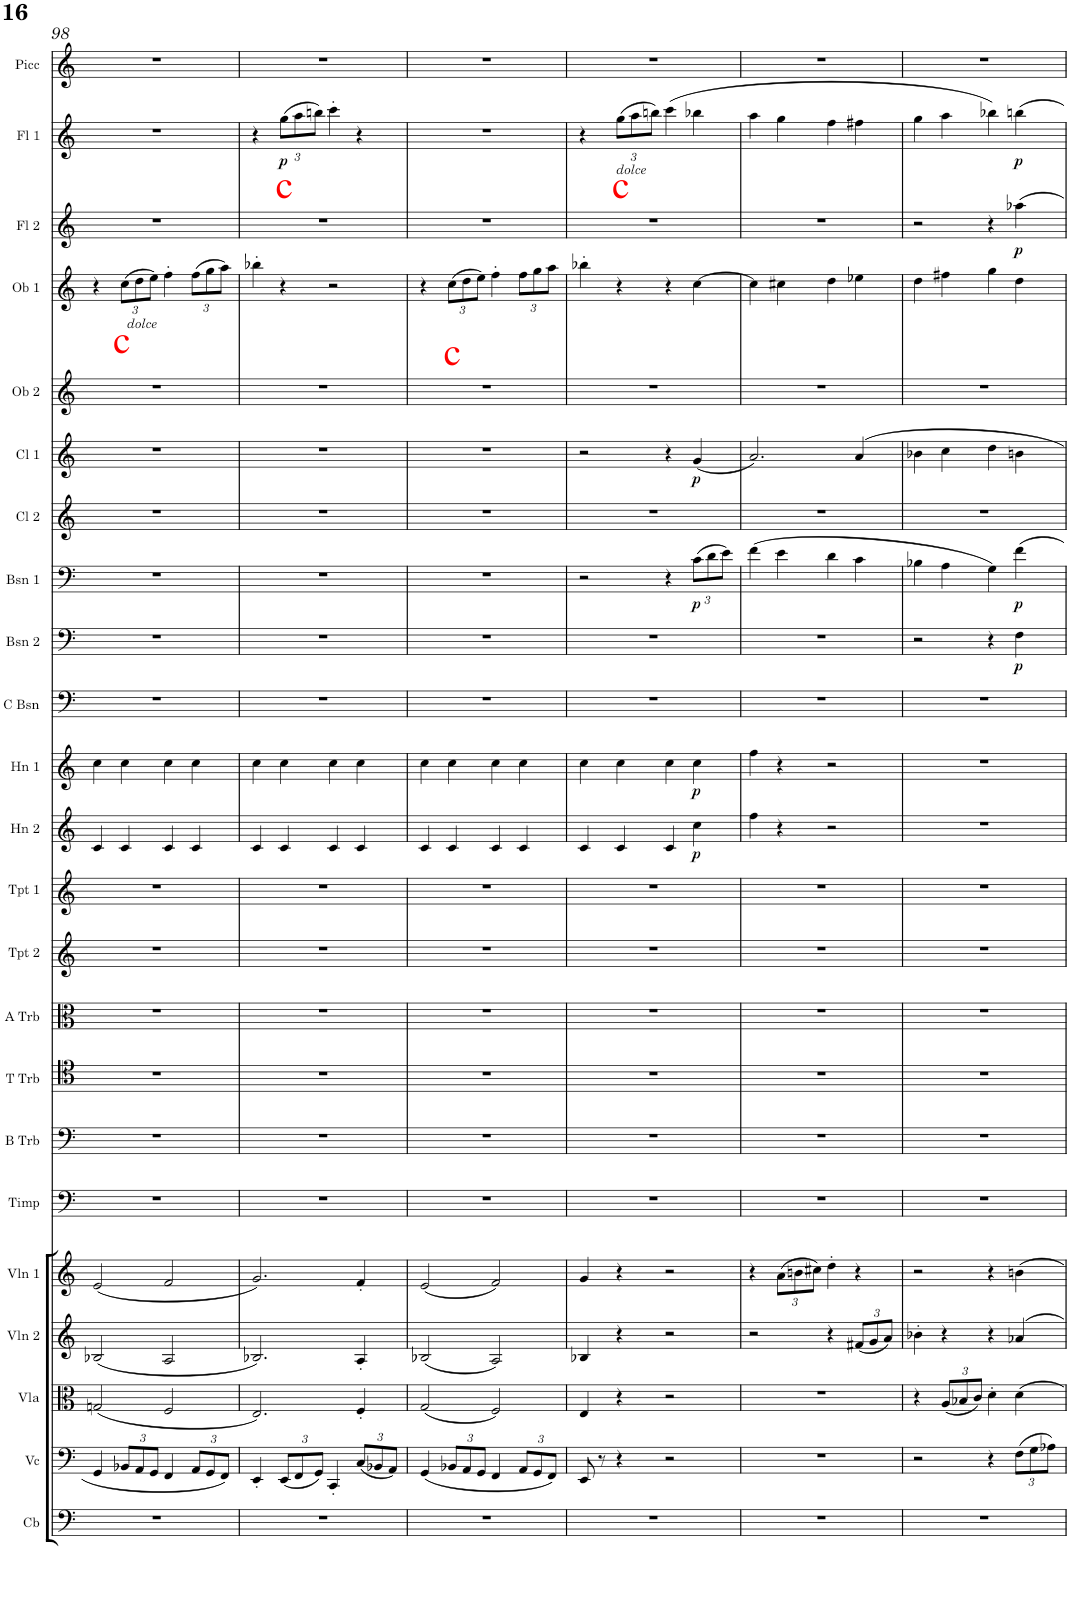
**kern	**kern	**kern	**kern	**kern	**kern	**kern	**kern	**kern	**kern	**kern	**kern	**dynam	**kern	**dynam	**kern	**kern	**dynam	**kern	**dynam	**kern	**kern	**dynam	**kern	**kern	**text	**kern	**dynam	**kern	**text	**dynam	**kern
*part23	*part22	*part21	*part20	*part19	*part18	*part17	*part16	*part15	*part14	*part13	*part12	*part12	*part11	*part11	*part10	*part9	*part9	*part8	*part8	*part7	*part6	*part6	*part5	*part4	*part4	*part3	*part3	*part2	*part2	*part2	*part1
*staff23	*staff22	*staff21	*staff20	*staff19	*staff18	*staff17	*staff16	*staff15	*staff14	*staff13	*staff12	*staff12	*staff11	*staff11	*staff10	*staff9	*staff9	*staff8	*staff8	*staff7	*staff6	*staff6	*staff5	*staff4	*staff4	*staff3	*staff3	*staff2	*staff2	*staff2	*staff1
*I"Contrabass	*I"Violoncello	*I"Viola	*I"Violin 2	*I"Violin 1	*I"C, G Timpani	*I"Bass Trombone	*I"Tenor Trombone	*I"Alto Trombone	*I"C Trumpet 2	*I"C Trumpet 1	*I"C Horn 2	*	*I"C Horn 1	*	*I"Contrabassoon	*I"Bassoon 2	*	*I"Bassoon 1	*	*I"C Clarinet 2	*I"C Clarinet 1	*	*I"Oboe 2	*I"Oboe 1	*	*I"Flute 2	*	*I"Flute 1	*	*	*I"Piccolo
*I'Cb	*I'Vc	*I'Vla	*I'Vln 2	*I'Vln 1	*I'Timp	*I'B Trb	*I'T Trb	*I'A Trb	*I'Tpt 2	*I'Tpt 1	*I'Hn 2	*	*I'Hn 1	*	*I'C Bsn	*I'Bsn 2	*	*I'Bsn 1	*	*I'Cl 2	*I'Cl 1	*	*I'Ob 2	*I'Ob 1	*	*I'Fl 2	*	*I'Fl 1	*	*	*I'Picc
!!LO:PB:g=z
*clefF4	*clefF4	*clefC3	*clefG2	*clefG2	*clefF4	*clefF4	*clefC4	*clefC3	*clefG2	*clefG2	*clefG2	*	*clefG2	*	*clefF4	*clefF4	*	*clefF4	*	*clefG2	*clefG2	*	*clefG2	*clefG2	*	*clefG2	*	*clefG2	*	*	*clefG2
*Trd7c12	*	*	*	*	*	*	*	*	*	*	*Trd7c12	*	*Trd7c12	*	*Trd7c12	*	*	*	*	*Trd1c2	*Trd1c2	*	*	*	*	*	*	*	*	*	*Trd-7c-12
*k[]	*k[]	*k[]	*k[]	*k[]	*k[]	*k[]	*k[]	*k[]	*k[]	*k[]	*k[]	*	*k[]	*	*k[]	*k[]	*	*k[]	*	*k[]	*k[]	*	*k[]	*k[]	*	*k[]	*	*k[]	*	*	*k[]
*M4/4	*M4/4	*M4/4	*M4/4	*M4/4	*M4/4	*M4/4	*M4/4	*M4/4	*M4/4	*M4/4	*M4/4	*	*M4/4	*	*M4/4	*M4/4	*	*M4/4	*	*M4/4	*M4/4	*	*M4/4	*M4/4	*	*M4/4	*	*M4/4	*	*	*M4/4
*met(c)	*met(c)	*met(c)	*met(c)	*met(c)	*met(c)	*met(c)	*met(c)	*met(c)	*met(c)	*met(c)	*met(c)	*	*met(c)	*	*met(c)	*met(c)	*	*met(c)	*	*met(c)	*met(c)	*	*met(c)	*met(c)	*	*met(c)	*	*met(c)	*	*	*met(c)
=98	=98	=98	=98	=98	=98	=98	=98	=98	=98	=98	=98	=98	=98	=98	=98	=98	=98	=98	=98	=98	=98	=98	=98	=98	=98	=98	=98	=98	=98	=98	=98
1r	4GG/	(2Gn/	(2B-X/	(2e/	1r	1r	1r	1r	1r	1r	4c/	.	4cc\	.	1r	1r	.	1r	.	1r	1r	.	1r	4r	.	1r	.	1r	.	.	1r
*	*Xbrackettup	*	*	*	*	*	*	*	*	*	*	*	*	*	*	*	*	*	*	*	*	*	*	*Xbrackettup	*	*	*	*	*	*	*
!	!	!	!	!	!	!	!	!	!	!	!	!	!	!	!	!	!	!	!	!	!	!	!	!LO:TX:b:i:t=dolce	!	!	!	!	!	!	!
!	!	!	!	!	!	!	!	!	!	!	!	!	!	!	!	!	!	!	!	!	!	!	!	!	!LO:LY:b:color=#FF0000	!	!	!	!	!	!
.	12BB-X/L	.	.	.	.	.	.	.	.	.	4c/	.	4cc\	.	.	.	.	.	.	.	.	.	.	(12cc\L	c	.	.	.	.	.	.
.	12AA/	.	.	.	.	.	.	.	.	.	.	.	.	.	.	.	.	.	.	.	.	.	.	12dd\	.	.	.	.	.	.	.
.	12GG/J	.	.	.	.	.	.	.	.	.	.	.	.	.	.	.	.	.	.	.	.	.	.	12ee\J)	.	.	.	.	.	.	.
.	4FF/	2F/	2A/	2f/	.	.	.	.	.	.	4c/	.	4cc\	.	.	.	.	.	.	.	.	.	.	4ff'\	.	.	.	.	.	.	.
.	12AA/L	.	.	.	.	.	.	.	.	.	4c/	.	4cc\	.	.	.	.	.	.	.	.	.	.	(12ff\L	.	.	.	.	.	.	.
.	12GG/	.	.	.	.	.	.	.	.	.	.	.	.	.	.	.	.	.	.	.	.	.	.	12gg\	.	.	.	.	.	.	.
.	12FF/J	.	.	.	.	.	.	.	.	.	.	.	.	.	.	.	.	.	.	.	.	.	.	12aa\J)	.	.	.	.	.	.	.
=99	=99	=99	=99	=99	=99	=99	=99	=99	=99	=99	=99	=99	=99	=99	=99	=99	=99	=99	=99	=99	=99	=99	=99	=99	=99	=99	=99	=99	=99	=99	=99
1r	4EE'/	2.E/)	2.B-X/)	2.g/)	1r	1r	1r	1r	1r	1r	4c/	.	4cc\	.	1r	1r	.	1r	.	1r	1r	.	1r	4bb-X'\	.	1r	.	4r	.	.	1r
*	*	*	*	*	*	*	*	*	*	*	*	*	*	*	*	*	*	*	*	*	*	*	*	*	*	*	*	*Xbrackettup	*	*	*
!	!	!	!	!	!	!	!	!	!	!	!	!	!	!	!	!	!	!	!	!	!	!	!	!	!	!	!	!	!LO:LY:b:color=#FF0000	!LO:DY:b	!
.	(12EE/L	.	.	.	.	.	.	.	.	.	4c/	.	4cc\	.	.	.	.	.	.	.	.	.	.	4r	.	.	.	(12gg\L	c	p	.
.	12FF/	.	.	.	.	.	.	.	.	.	.	.	.	.	.	.	.	.	.	.	.	.	.	.	.	.	.	12aa\	.	.	.
.	12GG/J)	.	.	.	.	.	.	.	.	.	.	.	.	.	.	.	.	.	.	.	.	.	.	.	.	.	.	12bbn\J)	.	.	.
.	4CC'/	.	.	.	.	.	.	.	.	.	4c/	.	4cc\	.	.	.	.	.	.	.	.	.	.	2r	.	.	.	4ccc'\	.	.	.
.	(12C/L	4F'/	4A'/	4f'/	.	.	.	.	.	.	4c/	.	4cc\	.	.	.	.	.	.	.	.	.	.	.	.	.	.	4r	.	.	.
.	12BB-X/	.	.	.	.	.	.	.	.	.	.	.	.	.	.	.	.	.	.	.	.	.	.	.	.	.	.	.	.	.	.
.	12AA/J)	.	.	.	.	.	.	.	.	.	.	.	.	.	.	.	.	.	.	.	.	.	.	.	.	.	.	.	.	.	.
=100	=100	=100	=100	=100	=100	=100	=100	=100	=100	=100	=100	=100	=100	=100	=100	=100	=100	=100	=100	=100	=100	=100	=100	=100	=100	=100	=100	=100	=100	=100	=100
1r	(4GG/	(2G/	(2B-X/	(2e/	1r	1r	1r	1r	1r	1r	4c/	.	4cc\	.	1r	1r	.	1r	.	1r	1r	.	1r	4r	.	1r	.	1r	.	.	1r
!	!	!	!	!	!	!	!	!	!	!	!	!	!	!	!	!	!	!	!	!	!	!	!	!	!LO:LY:b:color=#FF0000	!	!	!	!	!	!
.	12BB-X/L	.	.	.	.	.	.	.	.	.	4c/	.	4cc\	.	.	.	.	.	.	.	.	.	.	(12cc\L	c	.	.	.	.	.	.
.	12AA/	.	.	.	.	.	.	.	.	.	.	.	.	.	.	.	.	.	.	.	.	.	.	12dd\	.	.	.	.	.	.	.
.	12GG/J	.	.	.	.	.	.	.	.	.	.	.	.	.	.	.	.	.	.	.	.	.	.	12ee\J)	.	.	.	.	.	.	.
.	4FF/	2F/)	2A/)	2f/)	.	.	.	.	.	.	4c/	.	4cc\	.	.	.	.	.	.	.	.	.	.	4ff'\	.	.	.	.	.	.	.
.	12AA/L	.	.	.	.	.	.	.	.	.	4c/	.	4cc\	.	.	.	.	.	.	.	.	.	.	12ff\L	.	.	.	.	.	.	.
.	12GG/	.	.	.	.	.	.	.	.	.	.	.	.	.	.	.	.	.	.	.	.	.	.	12gg\	.	.	.	.	.	.	.
.	12FF/J)	.	.	.	.	.	.	.	.	.	.	.	.	.	.	.	.	.	.	.	.	.	.	12aa\J	.	.	.	.	.	.	.
=101	=101	=101	=101	=101	=101	=101	=101	=101	=101	=101	=101	=101	=101	=101	=101	=101	=101	=101	=101	=101	=101	=101	=101	=101	=101	=101	=101	=101	=101	=101	=101
1r	8EE/	4E/	4B-X/	4g/	1r	1r	1r	1r	1r	1r	4c/	.	4cc\	.	1r	1r	.	2r	.	1r	2r	.	1r	4bb-X'\	.	1r	.	4r	.	.	1r
.	8r	.	.	.	.	.	.	.	.	.	.	.	.	.	.	.	.	.	.	.	.	.	.	.	.	.	.	.	.	.	.
!	!	!	!	!	!	!	!	!	!	!	!	!	!	!	!	!	!	!	!	!	!	!	!	!	!	!	!	!LO:TX:b:i:t=dolce	!	!	!
!	!	!	!	!	!	!	!	!	!	!	!	!	!	!	!	!	!	!	!	!	!	!	!	!	!	!	!	!	!LO:LY:b:color=#FF0000	!	!
.	4r	4r	4r	4r	.	.	.	.	.	.	4c/	.	4cc\	.	.	.	.	.	.	.	.	.	.	4r	.	.	.	(12gg\L	c	.	.
.	.	.	.	.	.	.	.	.	.	.	.	.	.	.	.	.	.	.	.	.	.	.	.	.	.	.	.	12aa\	.	.	.
.	.	.	.	.	.	.	.	.	.	.	.	.	.	.	.	.	.	.	.	.	.	.	.	.	.	.	.	12bbn\J)	.	.	.
.	2r	2r	2r	2r	.	.	.	.	.	.	4c/	.	4cc\	.	.	.	.	4r	.	.	4r	.	.	4r	.	.	.	(4ccc\	.	.	.
*	*	*	*	*	*	*	*	*	*	*	*	*	*	*	*	*	*	*Xbrackettup	*	*	*	*	*	*	*	*	*	*	*	*	*
!	!	!	!	!	!	!	!	!	!	!	!	!LO:DY:b	!	!LO:DY:b	!	!	!	!	!LO:DY:b	!	!	!LO:DY:b	!	!	!	!	!	!	!	!	!
.	.	.	.	.	.	.	.	.	.	.	4cc\	p	4cc\	p	.	.	.	(12c\L	p	.	(4g/	p	.	[4cc\	.	.	.	4bb-X\	.	.	.
.	.	.	.	.	.	.	.	.	.	.	.	.	.	.	.	.	.	12d\	.	.	.	.	.	.	.	.	.	.	.	.	.
.	.	.	.	.	.	.	.	.	.	.	.	.	.	.	.	.	.	12e\J)	.	.	.	.	.	.	.	.	.	.	.	.	.
=102	=102	=102	=102	=102	=102	=102	=102	=102	=102	=102	=102	=102	=102	=102	=102	=102	=102	=102	=102	=102	=102	=102	=102	=102	=102	=102	=102	=102	=102	=102	=102
1r	1r	1r	2r	4r	1r	1r	1r	1r	1r	1r	4ff\	.	4ff\	.	1r	1r	.	(4f\	.	1r	2.a/)	.	1r	4cc\]	.	1r	.	4aa\	.	.	1r
*	*	*	*	*Xbrackettup	*	*	*	*	*	*	*	*	*	*	*	*	*	*	*	*	*	*	*	*	*	*	*	*	*	*	*
.	.	.	.	(12a\L	.	.	.	.	.	.	4r	.	4r	.	.	.	.	4e\	.	.	.	.	.	4cc#X\	.	.	.	4gg\	.	.	.
.	.	.	.	12bn\	.	.	.	.	.	.	.	.	.	.	.	.	.	.	.	.	.	.	.	.	.	.	.	.	.	.	.
.	.	.	.	12cc#X\J)	.	.	.	.	.	.	.	.	.	.	.	.	.	.	.	.	.	.	.	.	.	.	.	.	.	.	.
.	.	.	4r	4dd'\	.	.	.	.	.	.	2r	.	2r	.	.	.	.	4d\	.	.	.	.	.	4dd\	.	.	.	4ff\	.	.	.
*	*	*	*Xbrackettup	*	*	*	*	*	*	*	*	*	*	*	*	*	*	*	*	*	*	*	*	*	*	*	*	*	*	*	*
.	.	.	(12f#X/L	4r	.	.	.	.	.	.	.	.	.	.	.	.	.	4c\	.	.	4a/	.	.	4ee-X\	.	.	.	4ff#X\	.	.	.
.	.	.	12g/	.	.	.	.	.	.	.	.	.	.	.	.	.	.	.	.	.	.	.	.	.	.	.	.	.	.	.	.
.	.	.	12a/J)	.	.	.	.	.	.	.	.	.	.	.	.	.	.	.	.	.	.	.	.	.	.	.	.	.	.	.	.
=103	=103	=103	=103	=103	=103	=103	=103	=103	=103	=103	=103	=103	=103	=103	=103	=103	=103	=103	=103	=103	=103	=103	=103	=103	=103	=103	=103	=103	=103	=103	=103
1r	2r	4r	4b-X'\	2r	1r	1r	1r	1r	1r	1r	1r	.	1r	.	1r	2r	.	4B-X\	.	1r	4b-X\	.	1r	4dd\	.	2r	.	4gg\	.	.	1r
*	*	*Xbrackettup	*	*	*	*	*	*	*	*	*	*	*	*	*	*	*	*	*	*	*	*	*	*	*	*	*	*	*	*	*
.	.	(12A/L	4r	.	.	.	.	.	.	.	.	.	.	.	.	.	.	4A\	.	.	4cc\	.	.	4ff#X\	.	.	.	4aa\	.	.	.
.	.	12B-X/	.	.	.	.	.	.	.	.	.	.	.	.	.	.	.	.	.	.	.	.	.	.	.	.	.	.	.	.	.
.	.	12c/J)	.	.	.	.	.	.	.	.	.	.	.	.	.	.	.	.	.	.	.	.	.	.	.	.	.	.	.	.	.
.	4r	4d'\	4r	4r	.	.	.	.	.	.	.	.	.	.	.	4r	.	4G\)	.	.	4dd\	.	.	4gg\	.	4r	.	4bb-X\)	.	.	.
!	!	!	!	!	!	!	!	!	!	!	!	!	!	!	!	!	!LO:DY:b	!	!LO:DY:b	!	!	!	!	!	!	!	!LO:DY:b	!	!	!LO:DY:b	!
.	(12F\L	4d\	4a-X/	4bn\	.	.	.	.	.	.	.	.	.	.	.	4F\	p	4f\	p	.	4bn\	.	.	4dd\	.	4aa-X\	p	4bbn\	.	p	.
.	12G\	.	.	.	.	.	.	.	.	.	.	.	.	.	.	.	.	.	.	.	.	.	.	.	.	.	.	.	.	.	.
.	12A-X\J)	.	.	.	.	.	.	.	.	.	.	.	.	.	.	.	.	.	.	.	.	.	.	.	.	.	.	.	.	.	.
=	=	=	=	=	=	=	=	=	=	=	=	=	=	=	=	=	=	=	=	=	=	=	=	=	=	=	=	=	=	=	=
*-	*-	*-	*-	*-	*-	*-	*-	*-	*-	*-	*-	*-	*-	*-	*-	*-	*-	*-	*-	*-	*-	*-	*-	*-	*-	*-	*-	*-	*-	*-	*-
